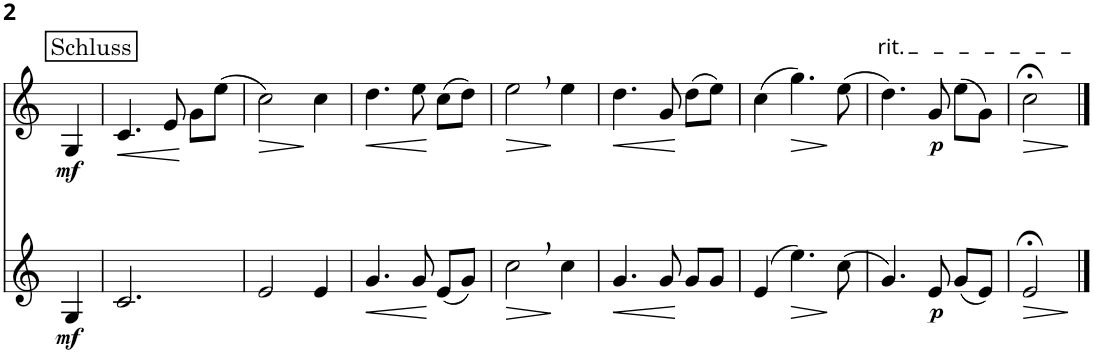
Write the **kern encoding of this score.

**kern	**dynam	**kern	**dynam
*part2	*part2	*part1	*part1
*staff2	*staff2	*staff1	*staff1
*I"Alphorn	*	*I"Alphorn	*
!!LO:PB:g=z
*clefG2	*	*clefG2	*
*Trd4c7	*	*Trd4c7	*
*k[]	*	*k[]	*
*M3/4	*	*M3/4	*
!!LO:REH:place=s1:a:cj:fs=11:t=Schluss
=33X3	=33X3	=33X3	=33X3
!	!LO:DY:b	!	!LO:DY:b
4G/	mf	4G/	mf
=34	=34	=34	=34
!	!	!	!LO:HP:b
2.c/	.	4.c/	<
.	.	8e/	.
.	.	8g\L	[
.	.	(8ee\J	.
=35	=35	=35	=35
!	!	!	!LO:HP:b
2e/	.	2cc\)	>
4e/	.	4cc\	]
=36	=36	=36	=36
!	!LO:HP:b	!	!LO:HP:b
4.g/	<	4.dd\	<
8g/	.	8ee\	.
(8e/L	[	(8cc\L	[
8g/J)	.	8dd\J)	.
=37	=37	=37	=37
!	!LO:HP:b	!	!LO:HP:b
2cc,\	>	2ee,\	>
4cc\	]	4ee\	]
=38	=38	=38	=38
!	!LO:HP:b	!	!LO:HP:b
4.g/	<	4.dd\	<
8g/	.	8g/	.
8g/L	[	(8dd\L	[
8g/J	.	8ee\J)	.
=39	=39	=39	=39
(4e/	.	(4cc\	.
!	!LO:HP:b	!	!LO:HP:b
4.ee\)	>	4.gg\)	>
(8cc\	]	(8ee\	]
=40	=40	=40	=40
!	!	!LO:TX:a:t=rit.	!
4.g/)	.	4.dd\)	.
!	!LO:DY:b	!	!LO:DY:b
8e/	p	8g/	p
(8g/L	.	(8ee\L	.
8e/J)	.	8g\J)	.
=41	=41	=41	=41
!	!LO:HP:b	!	!LO:HP:b
2e;</	>	2cc;<\	>
.	]	.	]
==	==	==	==
*-	*-	*-	*-
